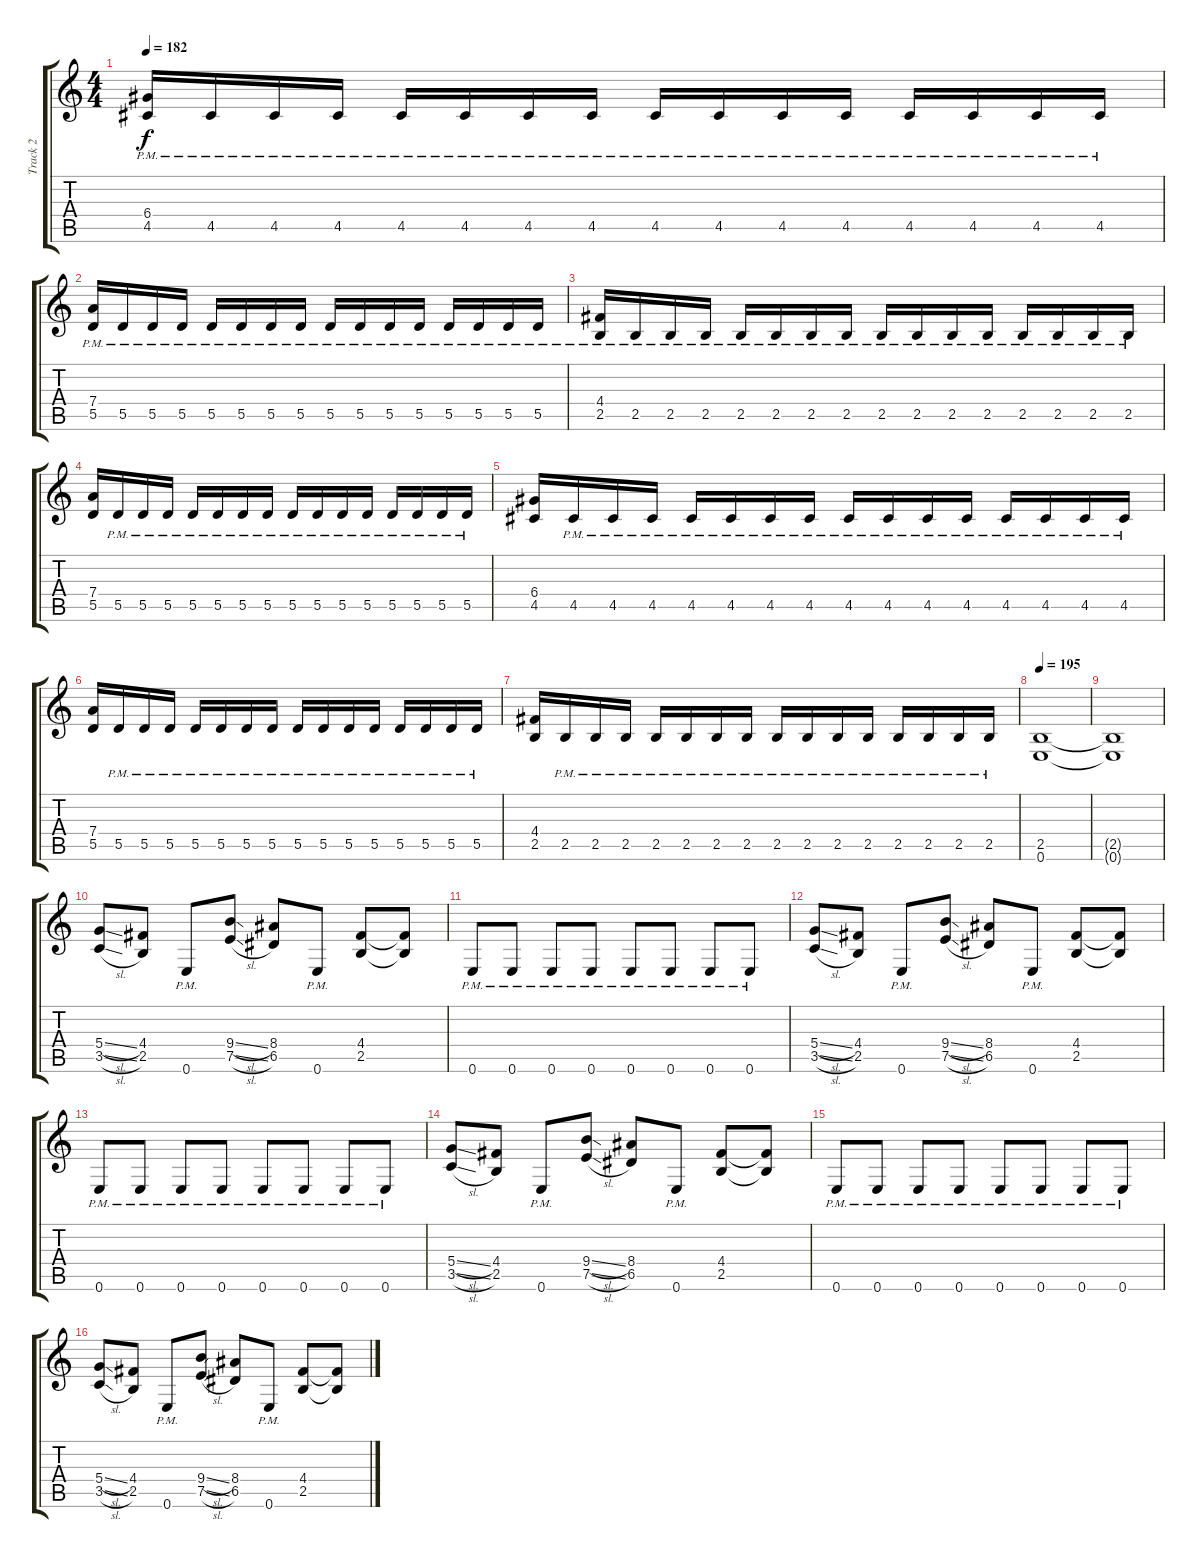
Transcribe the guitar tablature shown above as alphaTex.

\track ("Track 2" "Track 2") {instrument distortionguitar bank 255}
\staff {score tabs}
\tuning (E4 B3 G3 D3 A2 E2) {hide}
\ts (4 4)
\tempo 182
\clef g2
\ks c
(6.4 4.5{pm}).16{dy f} 4.5{pm}.16 4.5{pm}.16 4.5{pm}.16 4.5{pm}.16 4.5{pm}.16 4.5{pm}.16 4.5{pm}.16 4.5{pm}.16 4.5{pm}.16 4.5{pm}.16 4.5{pm}.16 4.5{pm}.16 4.5{pm}.16 4.5{pm}.16 4.5{pm}.16 |
(7.4 5.5{pm}).16 5.5{pm}.16 5.5{pm}.16 5.5{pm}.16 5.5{pm}.16 5.5{pm}.16 5.5{pm}.16 5.5{pm}.16 5.5{pm}.16 5.5{pm}.16 5.5{pm}.16 5.5{pm}.16 5.5{pm}.16 5.5{pm}.16 5.5{pm}.16 5.5{pm}.16 |
(4.4 2.5{pm}).16 2.5{pm}.16 2.5{pm}.16 2.5{pm}.16 2.5{pm}.16 2.5{pm}.16 2.5{pm}.16 2.5{pm}.16 2.5{pm}.16 2.5{pm}.16 2.5{pm}.16 2.5{pm}.16 2.5{pm}.16 2.5{pm}.16 2.5{pm}.16 2.5{pm}.16 |
(7.4 5.5).16 5.5{pm}.16 5.5{pm}.16 5.5{pm}.16 5.5{pm}.16 5.5{pm}.16 5.5{pm}.16 5.5{pm}.16 5.5{pm}.16 5.5{pm}.16 5.5{pm}.16 5.5{pm}.16 5.5{pm}.16 5.5{pm}.16 5.5{pm}.16 5.5{pm}.16 |
(6.4 4.5).16 4.5{pm}.16 4.5{pm}.16 4.5{pm}.16 4.5{pm}.16 4.5{pm}.16 4.5{pm}.16 4.5{pm}.16 4.5{pm}.16 4.5{pm}.16 4.5{pm}.16 4.5{pm}.16 4.5{pm}.16 4.5{pm}.16 4.5{pm}.16 4.5{pm}.16 |
(7.4 5.5).16 5.5{pm}.16 5.5{pm}.16 5.5{pm}.16 5.5{pm}.16 5.5{pm}.16 5.5{pm}.16 5.5{pm}.16 5.5{pm}.16 5.5{pm}.16 5.5{pm}.16 5.5{pm}.16 5.5{pm}.16 5.5{pm}.16 5.5{pm}.16 5.5{pm}.16 |
(4.4 2.5).16 2.5{pm}.16 2.5{pm}.16 2.5{pm}.16 2.5{pm}.16 2.5{pm}.16 2.5{pm}.16 2.5{pm}.16 2.5{pm}.16 2.5{pm}.16 2.5{pm}.16 2.5{pm}.16 2.5{pm}.16 2.5{pm}.16 2.5{pm}.16 2.5{pm}.16 |
\tempo 195
(2.5 0.6).1 |
(2.5{t} 0.6{t}).1 |
(5.4{sl} 3.5{sl}).8 (4.4 2.5).8 0.6{pm}.8 (9.4{sl} 7.5{sl}).8 (8.4 6.5).8 0.6{pm}.8 (4.4 2.5).8 (4.4{t} 2.5{t}).8 |
0.6{pm}.8 0.6{pm}.8 0.6{pm}.8 0.6{pm}.8 0.6{pm}.8 0.6{pm}.8 0.6{pm}.8 0.6{pm}.8 |
(5.4{sl} 3.5{sl}).8 (4.4 2.5).8 0.6{pm}.8 (9.4{sl} 7.5{sl}).8 (8.4 6.5).8 0.6{pm}.8 (4.4 2.5).8 (4.4{t} 2.5{t}).8 |
0.6{pm}.8 0.6{pm}.8 0.6{pm}.8 0.6{pm}.8 0.6{pm}.8 0.6{pm}.8 0.6{pm}.8 0.6{pm}.8 |
(5.4{sl} 3.5{sl}).8 (4.4 2.5).8 0.6{pm}.8 (9.4{sl} 7.5{sl}).8 (8.4 6.5).8 0.6{pm}.8 (4.4 2.5).8 (4.4{t} 2.5{t}).8 |
0.6{pm}.8 0.6{pm}.8 0.6{pm}.8 0.6{pm}.8 0.6{pm}.8 0.6{pm}.8 0.6{pm}.8 0.6{pm}.8 |
(5.4{sl} 3.5{sl}).8 (4.4 2.5).8 0.6{pm}.8 (9.4{sl} 7.5{sl}).8 (8.4 6.5).8 0.6{pm}.8 (4.4 2.5).8 (4.4{t} 2.5{t}).8
